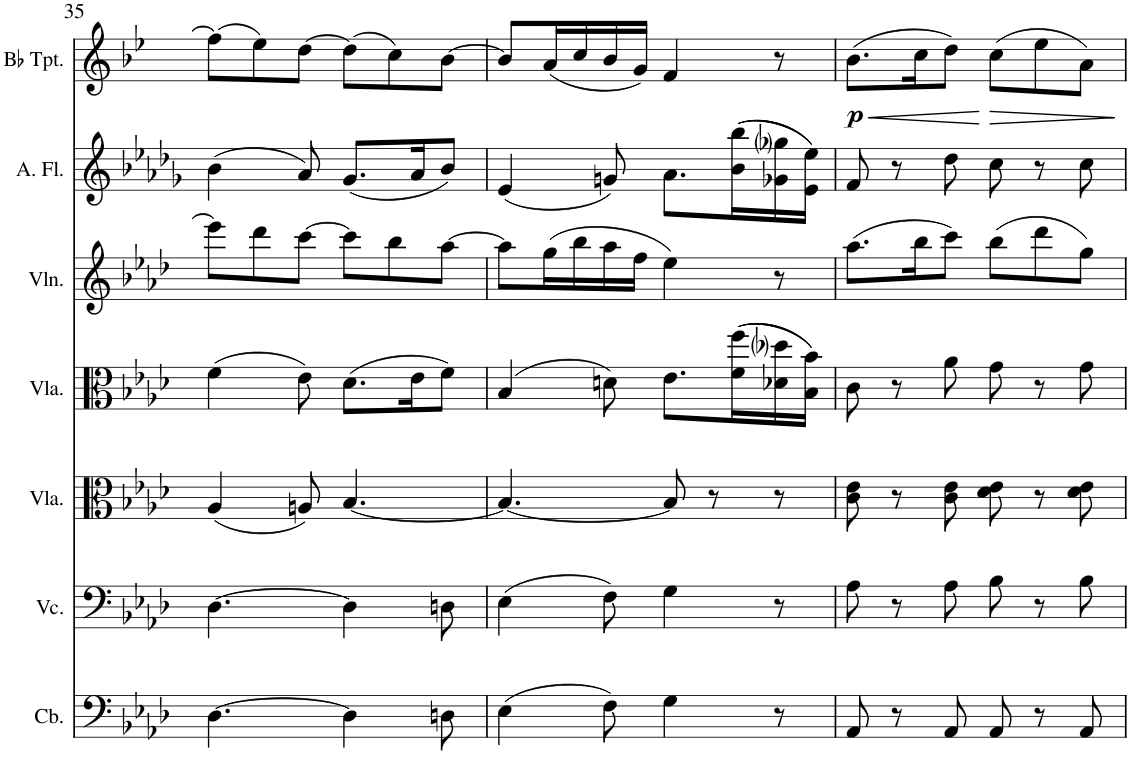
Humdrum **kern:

**kern	**kern	**kern	**kern	**kern	**kern	**kern	**dynam
*part7	*part6	*part5	*part4	*part3	*part2	*part1	*part1
*staff7	*staff6	*staff5	*staff4	*staff3	*staff2	*staff1	*staff1
*I"Contrabass	*I"Violoncello	*I"Viola	*I"Viola	*I"Violin	*I"Alto Flute	*I"Bb Trumpet	*
*I'Cb.	*I'Vc.	*I'Vla.	*I'Vla.	*I'Vln.	*I'A. Fl.	*I'Bb Tpt.	*
!!LO:PB:g=z
*clefF4	*clefF4	*clefC3	*clefC3	*clefG2	*clefG2	*clefG2	*
*Trd7c12	*	*	*	*	*Trd3c5	*Trd1c2	*
*k[b-e-a-d-]	*k[b-e-a-d-]	*k[b-e-a-d-]	*k[b-e-a-d-]	*k[b-e-a-d-]	*k[b-e-a-d-g-]	*k[b-e-]	*
*M6/8	*M6/8	*M6/8	*M6/8	*M6/8	*M6/8	*M6/8	*
=35	=35	=35	=35	=35	=35	=35	=35
[4.D-\	[4.D-\	(<4A-/	(>4f\	8eee-\L]	(>4b-\	(>8ff\L]	.
.	.	.	.	8ddd-\	.	8ee-\)	.
.	.	8An/)	8e-\)	[8ccc\J	8a-/)	[8dd\J	.
4D-\]	4D-\]	[4.B-/	(>8.d-\L	8ccc\L]	(<8.g-/L	(>8dd\L]	.
.	.	.	.	8bb-\	.	8cc\)	.
.	.	.	16e-\K	.	16a-/K	.	.
8Dn\	8Dn\	.	8f\J)	[8aa-\J	8b-/J)	[8b-\J	.
=36	=36	=36	=36	=36	=36	=36	=36
(>4E-\	(>4E-\	4.B-/_	(>4B-/	8aa-\L]	(<4e-/	8b-/L]	.
.	.	.	.	(>16gg\L	.	(<16a/L	.
.	.	.	.	16bb-\	.	16cc/	.
8F\)	8F\)	.	8dn\)	16aa-\	8gn/)	16b-/	.
.	.	.	.	16ff\JJ	.	16g/JJ)	.
4G\	4G\	8B-/]	8.e-\L	4ee-\)	8.a-\L	4f/	.
.	.	8r	.	.	.	.	.
.	.	.	(>(>16f\ 16ff\L	.	(>(>16b-\ 16bb-\L	.	.
8r	8r	8r	16d-X\ 16dd-i\	8r	16g-X\ 16gg-i\	8r	.
.	.	.	16B-\ 16b-\JJ))	.	16e-\ 16ee-\JJ))	.	.
=37	=37	=37	=37	=37	=37	=37	=37
!	!	!	!	!	!	!	!LO:HP:b
!	!	!	!	!	!	!	!LO:DY:n=1:b
8AA-/	8A-\	8c\ 8e-\	8c\	(>8.aa-\L	8f/	(>8.b-\L	< p
8r	8r	8r	8r	.	8r	.	.
.	.	.	.	16bb-\K	.	16cc\K	.
8AA-/	8A-\	8c\ 8e-\	8a-\	8ccc\J)	8dd-\	8dd\J)	.
!	!	!	!	!	!	!	!LO:HP:n=1:b
8AA-/	8B-\	8d-\ 8e-\	8g\	(>8bb-\L	8cc\	(>8cc\L	[ >
8r	8r	8r	8r	8ddd-\	8r	8ee-\	.
8AA-/	8B-\	8d-\ 8e-\	8g\	8gg\J)	8cc\	8a\J)	.
.	.	.	.	.	.	.	]
=	=	=	=	=	=	=	=
*-	*-	*-	*-	*-	*-	*-	*-
